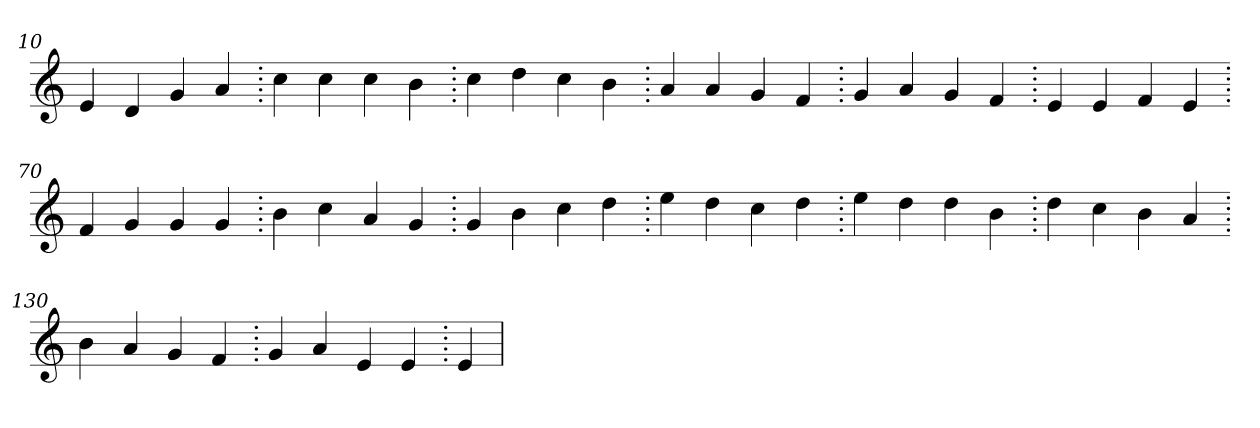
**kern
*part1
*staff1
*clefG2
=10.
4e
4d
4g
4a
=20.
4cc
4cc
4cc
4b
=30.
4cc
4dd
4cc
4b
=40.
4a
4a
4g
4f
=50.
4g
4a
4g
4f
=60.
4e
4e
4f
4e
=70.
4f
4g
4g
4g
=80.
4b
4cc
4a
4g
=90.
4g
4b
4cc
4dd
=100.
4ee
4dd
4cc
4dd
=110.
4ee
4dd
4dd
4b
=120.
4dd
4cc
4b
4a
=130.
4b
4a
4g
4f
=140.
4g
4a
4e
4e
=150.
4e
=
*-
